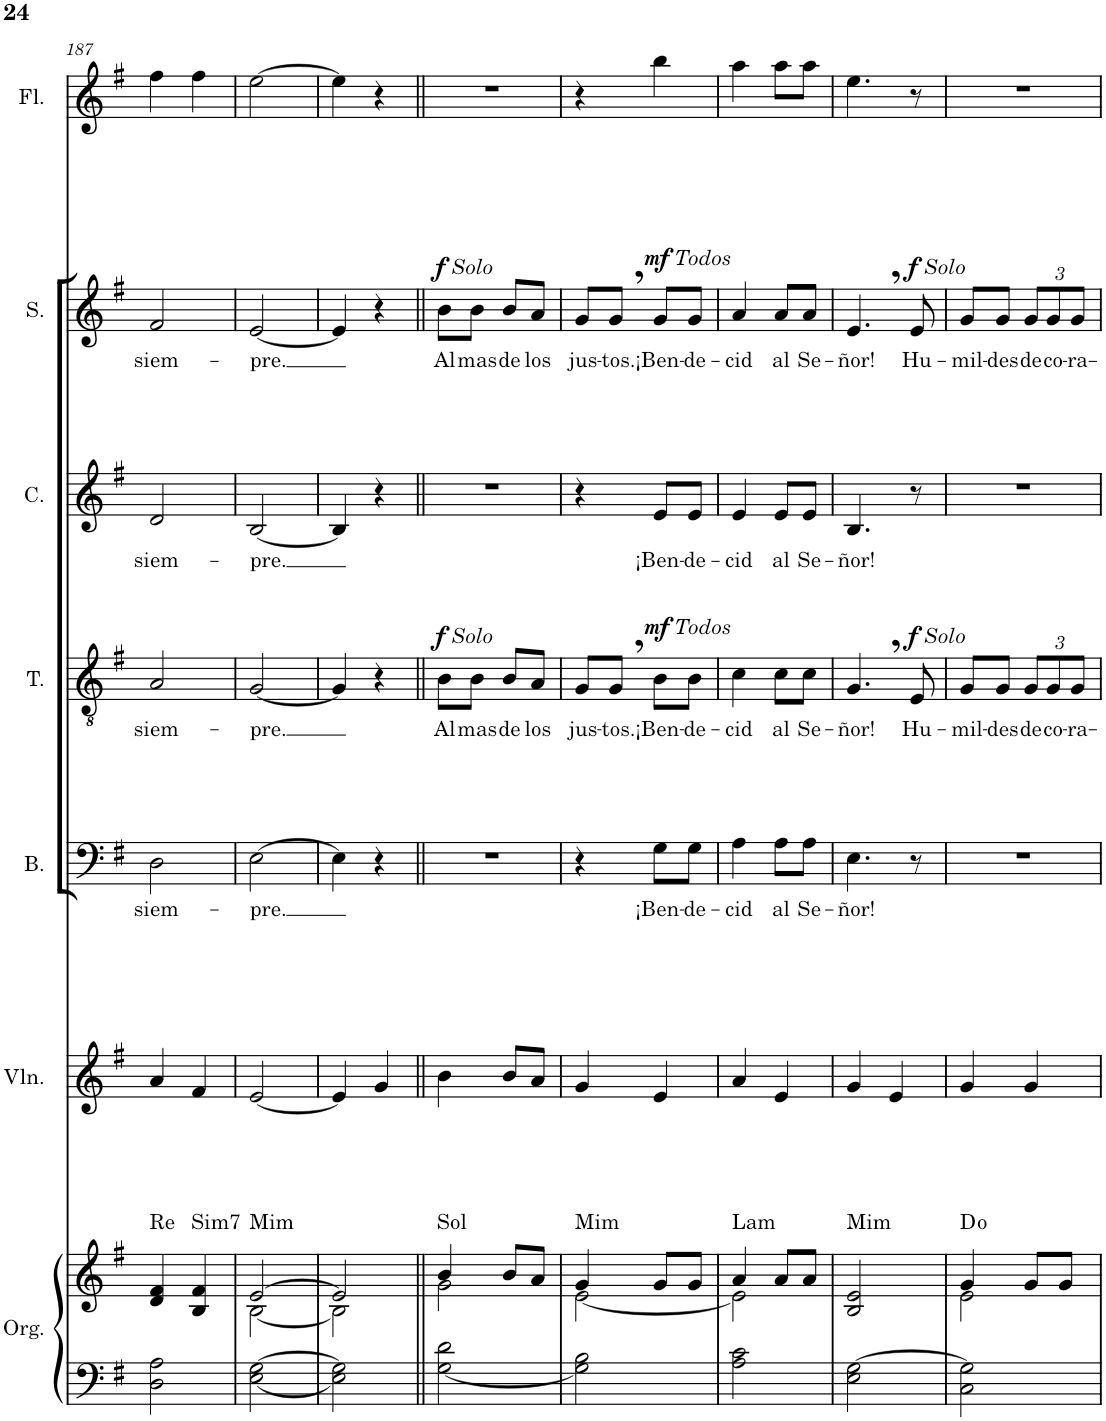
**kern	**kern	**harte	**kern	**kern	**text	**kern	**text	**dynam	**kern	**text	**kern	**text	**dynam	**kern
*part7	*part7	*part7	*part6	*part5	*part5	*part4	*part4	*part4	*part3	*part3	*part2	*part2	*part2	*part1
*staff8	*staff7	*	*staff6	*staff5	*staff5	*staff4	*staff4	*staff4	*staff3	*staff3	*staff2	*staff2	*staff2	*staff1
*I"Órgano	*	*	*I"Violín	*I"Bajo	*	*I"Tenor	*	*	*I"Contralto	*	*I"Soprano	*	*	*I"Flauta
*	*	*	*I'Vln.	*I'B.	*	*I'T.	*	*	*I'C.	*	*I'S.	*	*	*I'Fl.
!!LO:PB:g=z
*clefF4	*clefG2	*	*clefG2	*clefF4	*	*clefGv2	*	*	*clefG2	*	*clefG2	*	*	*clefG2
*k[f#]	*k[f#]	*	*k[f#]	*k[f#]	*	*k[f#]	*	*	*k[f#]	*	*k[f#]	*	*	*k[f#]
*M2/4	*M2/4	*	*M2/4	*M2/4	*	*M2/4	*	*	*M2/4	*	*M2/4	*	*	*M2/4
=187	=187	=187	=187	=187	=187	=187	=187	=187	=187	=187	=187	=187	=187	=187
!	!	!LO:H:kt=Re	!	!	!LO:LY:b	!	!LO:LY:b	!	!	!LO:LY:b	!	!LO:LY:b	!	!
2D\ 2A\	4d/ 4f#/	N	4a/	2D\	siem-	2A/	siem-	.	2d/	siem-	2f#/	siem-	.	4ff#\
!	!	!LO:H:kt=Sim7	!	!	!	!	!	!	!	!	!	!	!	!
.	4B/ 4f#/	N	4f#/	.	.	.	.	.	.	.	.	.	.	4ff#\
=188	=188	=188	=188	=188	=188	=188	=188	=188	=188	=188	=188	=188	=188	=188
*	*^	*	*	*	*	*	*	*	*	*	*	*	*	*
!	!	!	!LO:H:kt=Mim	!	!	!LO:LY:b	!	!LO:LY:b	!	!	!LO:LY:b	!	!LO:LY:b	!	!
[2E\ [2G\	[2e/	[2B\	N	[2e/	[2E\	-pre.	[2G/	-pre.	.	[2B/	-pre.	[2e/	-pre.	.	[2ee\
=189	=189	=189	=189	=189	=189	=189	=189	=189	=189	=189	=189	=189	=189	=189	=189
2E\] 2G\]	2e/]	2B\]	.	4e/]	4E\]	.	4G/]	.	.	4B/]	.	4e/]	.	.	4ee\]
.	.	.	.	4g/	4r	.	4r	.	.	4r	.	4r	.	.	4r
=190||	=190||	=190||	=190||	=190||	=190||	=190||	=190||	=190||	=190||	=190||	=190||	=190||	=190||	=190||	=190||
!	!	!	!	!	!	!	!	!	!	!	!	!LO:TX:a:i:t=Solo	!	!	!
!	!	!	!	!	!	!	!LO:TX:a:i:t=Solo	!	!	!	!	!	!	!	!
!	!	!	!LO:H:kt=Sol	!	!	!	!	!LO:LY:b	!LO:DY:a	!	!	!	!LO:LY:b	!LO:DY:a	!
[2G\ 2d\	4b/	2g\	N	4b\	2r	.	8B\L	Al	f	2r	.	8b\L	Al	f	2r
!	!	!	!	!	!	!	!	!LO:LY:b	!	!	!	!	!LO:LY:b	!	!
.	.	.	.	.	.	.	8B\J	mas	.	.	.	8b\J	mas	.	.
!	!	!	!	!	!	!	!	!LO:LY:b	!	!	!	!	!LO:LY:b	!	!
.	8b/L	.	.	8b/L	.	.	8B/L	de	.	.	.	8b/L	de	.	.
!	!	!	!	!	!	!	!	!LO:LY:b	!	!	!	!	!LO:LY:b	!	!
.	8a/J	.	.	8a/J	.	.	8A/J	los	.	.	.	8a/J	los	.	.
=191	=191	=191	=191	=191	=191	=191	=191	=191	=191	=191	=191	=191	=191	=191	=191
!	!	!	!LO:H:kt=Mim	!	!	!	!	!LO:LY:b	!	!	!	!	!LO:LY:b	!	!
2G\] 2B\	4g/	[2e\	N	4g/	4r	.	8G/L	jus-	.	4r	.	8g/L	jus-	.	4r
!	!	!	!	!	!	!	!	!LO:LY:b	!	!	!	!	!LO:LY:b	!	!
.	.	.	.	.	.	.	8G,/J	-tos.	.	.	.	8g,/J	-tos.	.	.
!	!	!	!	!	!	!	!	!	!	!	!	!LO:TX:a:i:t=Todos	!	!	!
!	!	!	!	!	!	!	!LO:TX:a:i:t=Todos	!	!	!	!	!	!	!	!
!	!	!	!	!	!	!LO:LY:b	!	!LO:LY:b	!LO:DY:a	!	!LO:LY:b	!	!LO:LY:b	!LO:DY:a	!
.	8g/L	.	.	4e/	8G\L	¡Ben-	8B\L	¡Ben-	mf	8e/L	¡Ben-	8g/L	¡Ben-	mf	4bb\
!	!	!	!	!	!	!LO:LY:b	!	!LO:LY:b	!	!	!LO:LY:b	!	!LO:LY:b	!	!
.	8g/J	.	.	.	8G\J	-de-	8B\J	-de-	.	8e/J	-de-	8g/J	-de-	.	.
=192	=192	=192	=192	=192	=192	=192	=192	=192	=192	=192	=192	=192	=192	=192	=192
!	!	!	!LO:H:kt=Lam	!	!	!LO:LY:b	!	!LO:LY:b	!	!	!LO:LY:b	!	!LO:LY:b	!	!
2A\ 2c\	4a/	2e\]	N	4a/	4A\	-cid	4c\	-cid	.	4e/	-cid	4a/	-cid	.	4aa\
!	!	!	!	!	!	!LO:LY:b	!	!LO:LY:b	!	!	!LO:LY:b	!	!LO:LY:b	!	!
.	8a/L	.	.	4e/	8A\L	al	8c\L	al	.	8e/L	al	8a/L	al	.	8aa\L
!	!	!	!	!	!	!LO:LY:b	!	!LO:LY:b	!	!	!LO:LY:b	!	!LO:LY:b	!	!
.	8a/J	.	.	.	8A\J	Se-	8c\J	Se-	.	8e/J	Se-	8a/J	Se-	.	8aa\J
*	*v	*v	*	*	*	*	*	*	*	*	*	*	*	*	*
=193	=193	=193	=193	=193	=193	=193	=193	=193	=193	=193	=193	=193	=193	=193
!	!	!LO:H:kt=Mim	!	!	!LO:LY:b	!	!LO:LY:b	!	!	!LO:LY:b	!	!LO:LY:b	!	!
2E\ [2G\	2B/ 2e/	N	4g/	4.E\	-ñor!	4.G,/	-ñor!	.	4.B/	-ñor!	4.e,/	-ñor!	.	4.ee\
.	.	.	4e/	.	.	.	.	.	.	.	.	.	.	.
!	!	!	!	!	!	!	!	!	!	!	!LO:TX:a:i:t=Solo	!	!	!
!	!	!	!	!	!	!LO:TX:a:i:t=Solo	!	!	!	!	!	!	!	!
!	!	!	!	!	!	!	!LO:LY:b	!LO:DY:a	!	!	!	!LO:LY:b	!LO:DY:a	!
.	.	.	.	8r	.	8E/	Hu-	f	8r	.	8e/	Hu-	f	8r
=194	=194	=194	=194	=194	=194	=194	=194	=194	=194	=194	=194	=194	=194	=194
*	*^	*	*	*	*	*	*	*	*	*	*	*	*	*
!	!	!	!	!	!	!	!	!LO:LY:b	!	!	!	!	!LO:LY:b	!	!
2C\ 2G\]	4g/	2e\	D:dim	4g/	2r	.	8G/L	-mil-	.	2r	.	8g/L	-mil-	.	2r
!	!	!	!	!	!	!	!	!LO:LY:b	!	!	!	!	!LO:LY:b	!	!
.	.	.	.	.	.	.	8G/J	-des	.	.	.	8g/J	-des	.	.
*	*	*	*	*	*	*	*Xbrackettup	*	*	*	*	*	*	*	*
!	!	!	!	!	!	!	!	!LO:LY:b	!	!	!	!	!	!	!
*	*	*	*	*	*	*	*	*	*	*	*	*Xbrackettup	*	*	*
!	!	!	!	!	!	!	!	!	!	!	!	!	!LO:LY:b	!	!
.	8g/L	.	.	4g/	.	.	12G/L	de	.	.	.	12g/L	de	.	.
!	!	!	!	!	!	!	!	!LO:LY:b	!	!	!	!	!LO:LY:b	!	!
.	.	.	.	.	.	.	12G/	co-	.	.	.	12g/	co-	.	.
.	8g/J	.	.	.	.	.	.	.	.	.	.	.	.	.	.
!	!	!	!	!	!	!	!	!LO:LY:b	!	!	!	!	!LO:LY:b	!	!
.	.	.	.	.	.	.	12G/J	-ra-	.	.	.	12g/J	-ra-	.	.
*	*v	*v	*	*	*	*	*	*	*	*	*	*	*	*	*
=	=	=	=	=	=	=	=	=	=	=	=	=	=	=
*-	*-	*-	*-	*-	*-	*-	*-	*-	*-	*-	*-	*-	*-	*-
